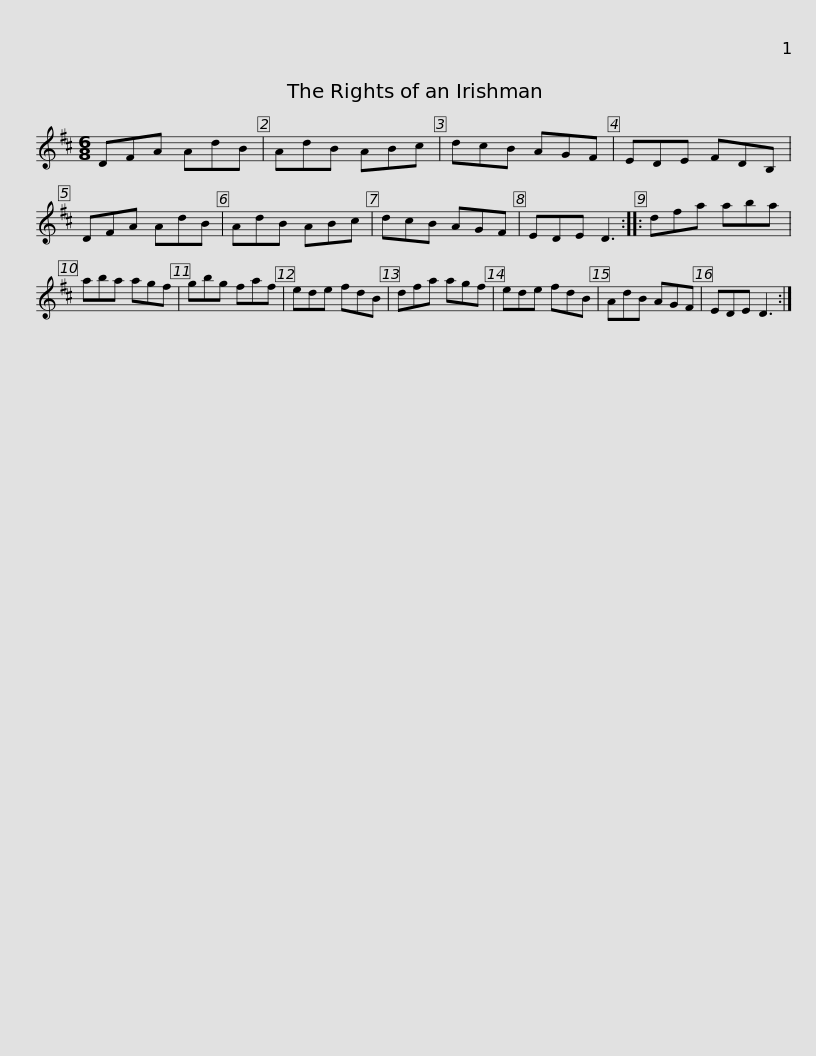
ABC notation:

X:1
L:1/8
M:6/8
I:linebreak $
K:D
V:1 treble
V:1
 DFA AdB | AdB ABc | dcB AGF | EDE FDB, | DFA AdB | %5
 AdB ABc | dcB AGF |$ EDE D3 :: dfa aba | aba agf | %10
 gbg faf | ede fdB | dfa agf | ede fdB |$ AdB AGF | %15
 EDE D3 :| %16
